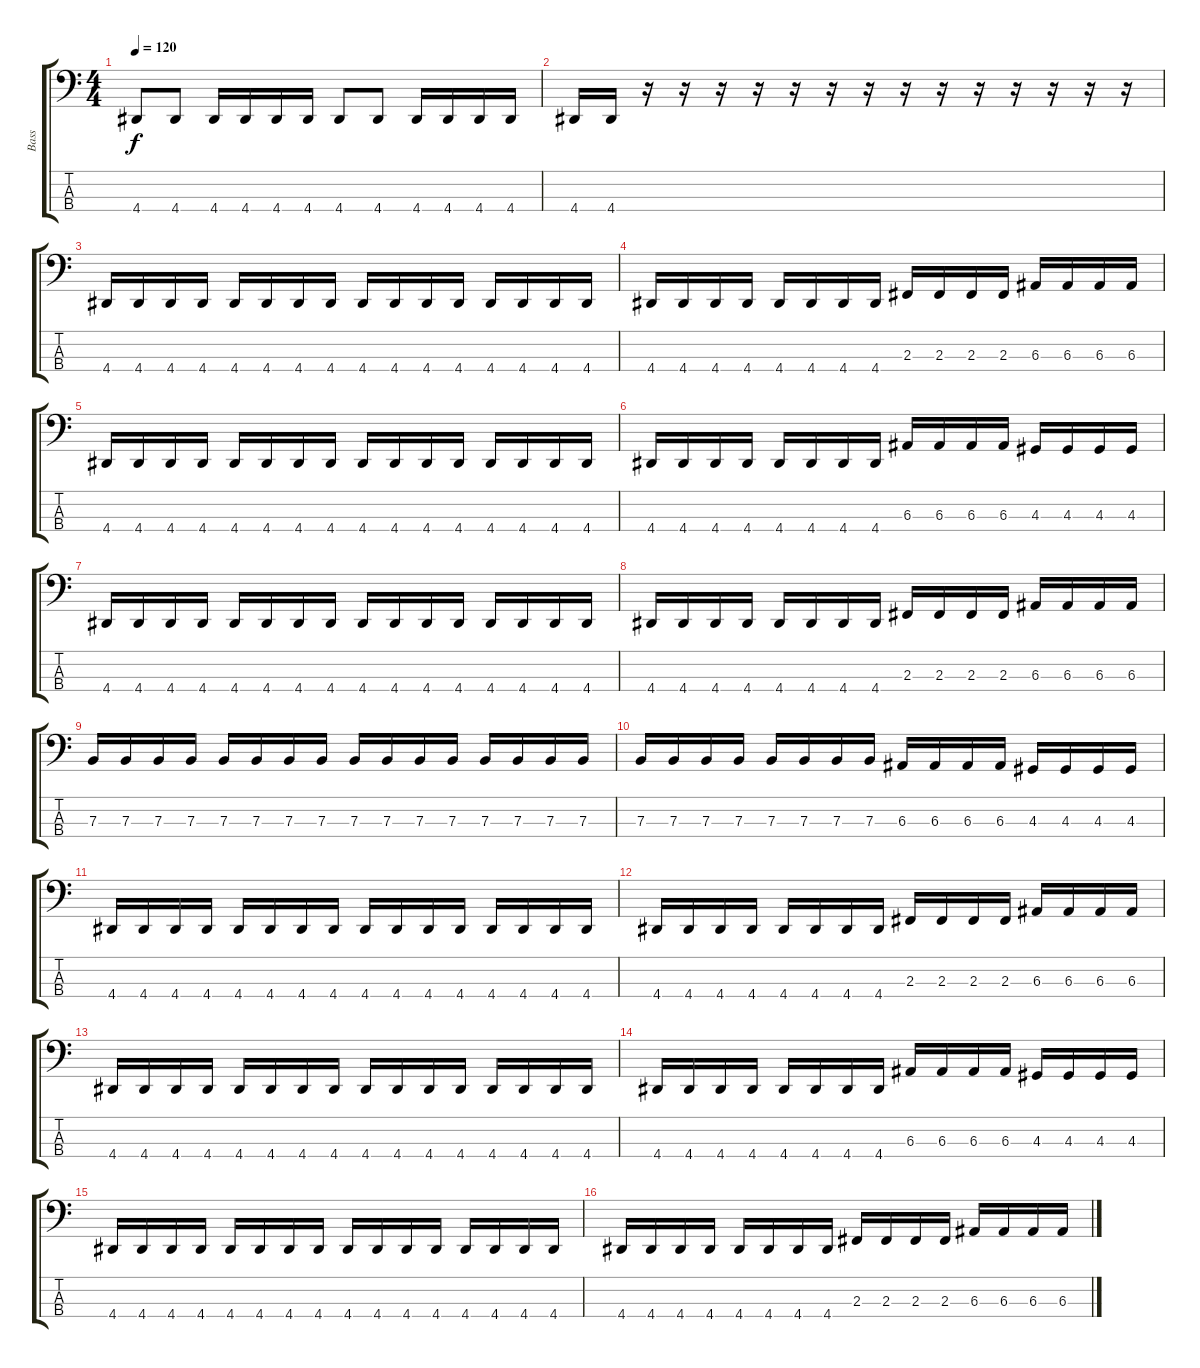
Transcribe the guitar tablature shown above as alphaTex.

\track ("Bass" "Bass") {instrument electricbasspick}
\staff {score tabs}
\tuning (D2 A1 E1 B0) {hide}
\ts (4 4)
\tempo 120
\clef f4
\ks c
4.4.8{dy f} 4.4.8 4.4.16 4.4.16 4.4.16 4.4.16 4.4.8 4.4.8 4.4.16 4.4.16 4.4.16 4.4.16 |
4.4.16 4.4.16 r.16 r.16 r.16 r.16 r.16 r.16 r.16 r.16 r.16 r.16 r.16 r.16 r.16 r.16 |
4.4.16 4.4.16 4.4.16 4.4.16 4.4.16 4.4.16 4.4.16 4.4.16 4.4.16 4.4.16 4.4.16 4.4.16 4.4.16 4.4.16 4.4.16 4.4.16 |
4.4.16 4.4.16 4.4.16 4.4.16 4.4.16 4.4.16 4.4.16 4.4.16 2.3.16 2.3.16 2.3.16 2.3.16 6.3.16 6.3.16 6.3.16 6.3.16 |
4.4.16 4.4.16 4.4.16 4.4.16 4.4.16 4.4.16 4.4.16 4.4.16 4.4.16 4.4.16 4.4.16 4.4.16 4.4.16 4.4.16 4.4.16 4.4.16 |
4.4.16 4.4.16 4.4.16 4.4.16 4.4.16 4.4.16 4.4.16 4.4.16 6.3.16 6.3.16 6.3.16 6.3.16 4.3.16 4.3.16 4.3.16 4.3.16 |
4.4.16 4.4.16 4.4.16 4.4.16 4.4.16 4.4.16 4.4.16 4.4.16 4.4.16 4.4.16 4.4.16 4.4.16 4.4.16 4.4.16 4.4.16 4.4.16 |
4.4.16 4.4.16 4.4.16 4.4.16 4.4.16 4.4.16 4.4.16 4.4.16 2.3.16 2.3.16 2.3.16 2.3.16 6.3.16 6.3.16 6.3.16 6.3.16 |
7.3.16 7.3.16 7.3.16 7.3.16 7.3.16 7.3.16 7.3.16 7.3.16 7.3.16 7.3.16 7.3.16 7.3.16 7.3.16 7.3.16 7.3.16 7.3.16 |
7.3.16 7.3.16 7.3.16 7.3.16 7.3.16 7.3.16 7.3.16 7.3.16 6.3.16 6.3.16 6.3.16 6.3.16 4.3.16 4.3.16 4.3.16 4.3.16 |
4.4.16 4.4.16 4.4.16 4.4.16 4.4.16 4.4.16 4.4.16 4.4.16 4.4.16 4.4.16 4.4.16 4.4.16 4.4.16 4.4.16 4.4.16 4.4.16 |
4.4.16 4.4.16 4.4.16 4.4.16 4.4.16 4.4.16 4.4.16 4.4.16 2.3.16 2.3.16 2.3.16 2.3.16 6.3.16 6.3.16 6.3.16 6.3.16 |
4.4.16 4.4.16 4.4.16 4.4.16 4.4.16 4.4.16 4.4.16 4.4.16 4.4.16 4.4.16 4.4.16 4.4.16 4.4.16 4.4.16 4.4.16 4.4.16 |
4.4.16 4.4.16 4.4.16 4.4.16 4.4.16 4.4.16 4.4.16 4.4.16 6.3.16 6.3.16 6.3.16 6.3.16 4.3.16 4.3.16 4.3.16 4.3.16 |
4.4.16 4.4.16 4.4.16 4.4.16 4.4.16 4.4.16 4.4.16 4.4.16 4.4.16 4.4.16 4.4.16 4.4.16 4.4.16 4.4.16 4.4.16 4.4.16 |
4.4.16 4.4.16 4.4.16 4.4.16 4.4.16 4.4.16 4.4.16 4.4.16 2.3.16 2.3.16 2.3.16 2.3.16 6.3.16 6.3.16 6.3.16 6.3.16
